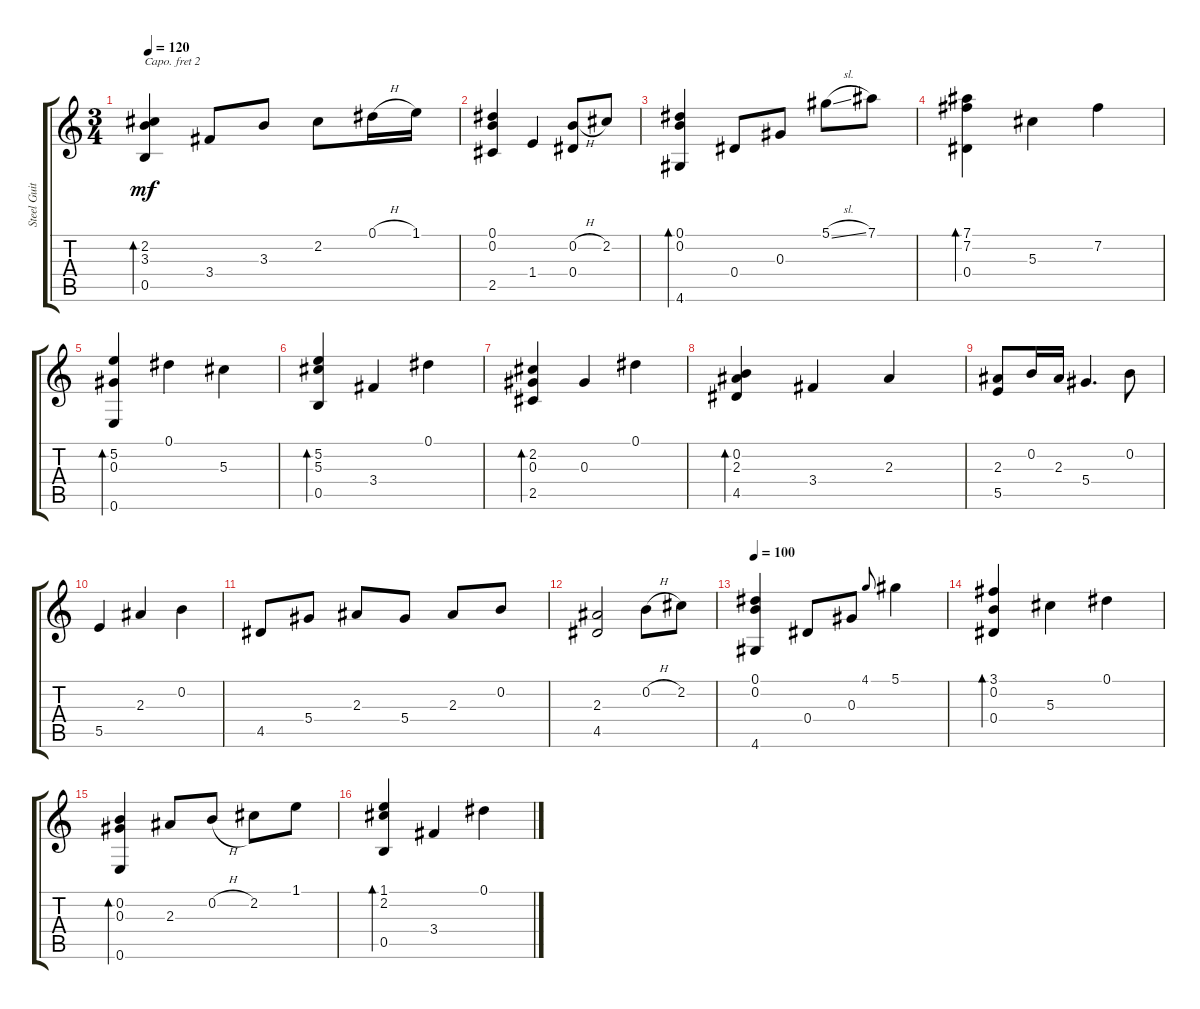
\track ("Steel Guitar" "Steel Guit") {instrument acousticguitarsteel}
\staff {score tabs}
\capo 2
\tuning (Db4 A3 Gb3 Db3 A2 D2) {hide}
\ts (3 4)
\tempo 120
\clef g2
\ks c
(2.2 3.3 0.5).4{bd 120 dy mf} 3.4.8 3.3.8 2.2.8 0.1{h}.16 1.1.16 |
(0.1 0.2 2.5).4 1.4.4 (0.2{h} 0.4).8 2.2.8 |
(0.1 0.2 4.6).4{bd 120} 0.4.8 0.3.8 5.1{sl}.8 7.1.8 |
(7.1 7.2 0.4).4{bd 120} 5.3.4 7.2.4 |
(5.2 0.3 0.6).4{bd 120} 0.1.4 5.3.4 |
(5.2 5.3 0.5).4{bd 120} 3.4.4 0.1.4 |
(2.2 0.3 2.5).4{bd 120} 0.3.4 0.1.4 |
(0.2 2.3 4.5).4{bd 120} 3.4.4 2.3.4 |
(2.3 5.5).8 0.2.16 2.3.16 5.4.4{d} 0.2.8 |
5.5.4 2.3.4 0.2.4 |
4.5.8 5.4.8 2.3.8 5.4.8 2.3.8 0.2.8 |
(2.3 4.5).2 0.2{h}.8 2.2.8 |
\tempo 100
(0.1 0.2 4.6).4 0.4.8 0.3.8 4.1.8{gr onbeat} 5.1.4 |
(3.1 0.2 0.4).4{bd 120} 5.3.4 0.1.4 |
(0.2 0.3 0.6).4{bd 120} 2.3.8 0.2{h}.8 2.2.8 1.1.8 |
(1.1 2.2 0.5).4{bd 120} 3.4.4 0.1.4
